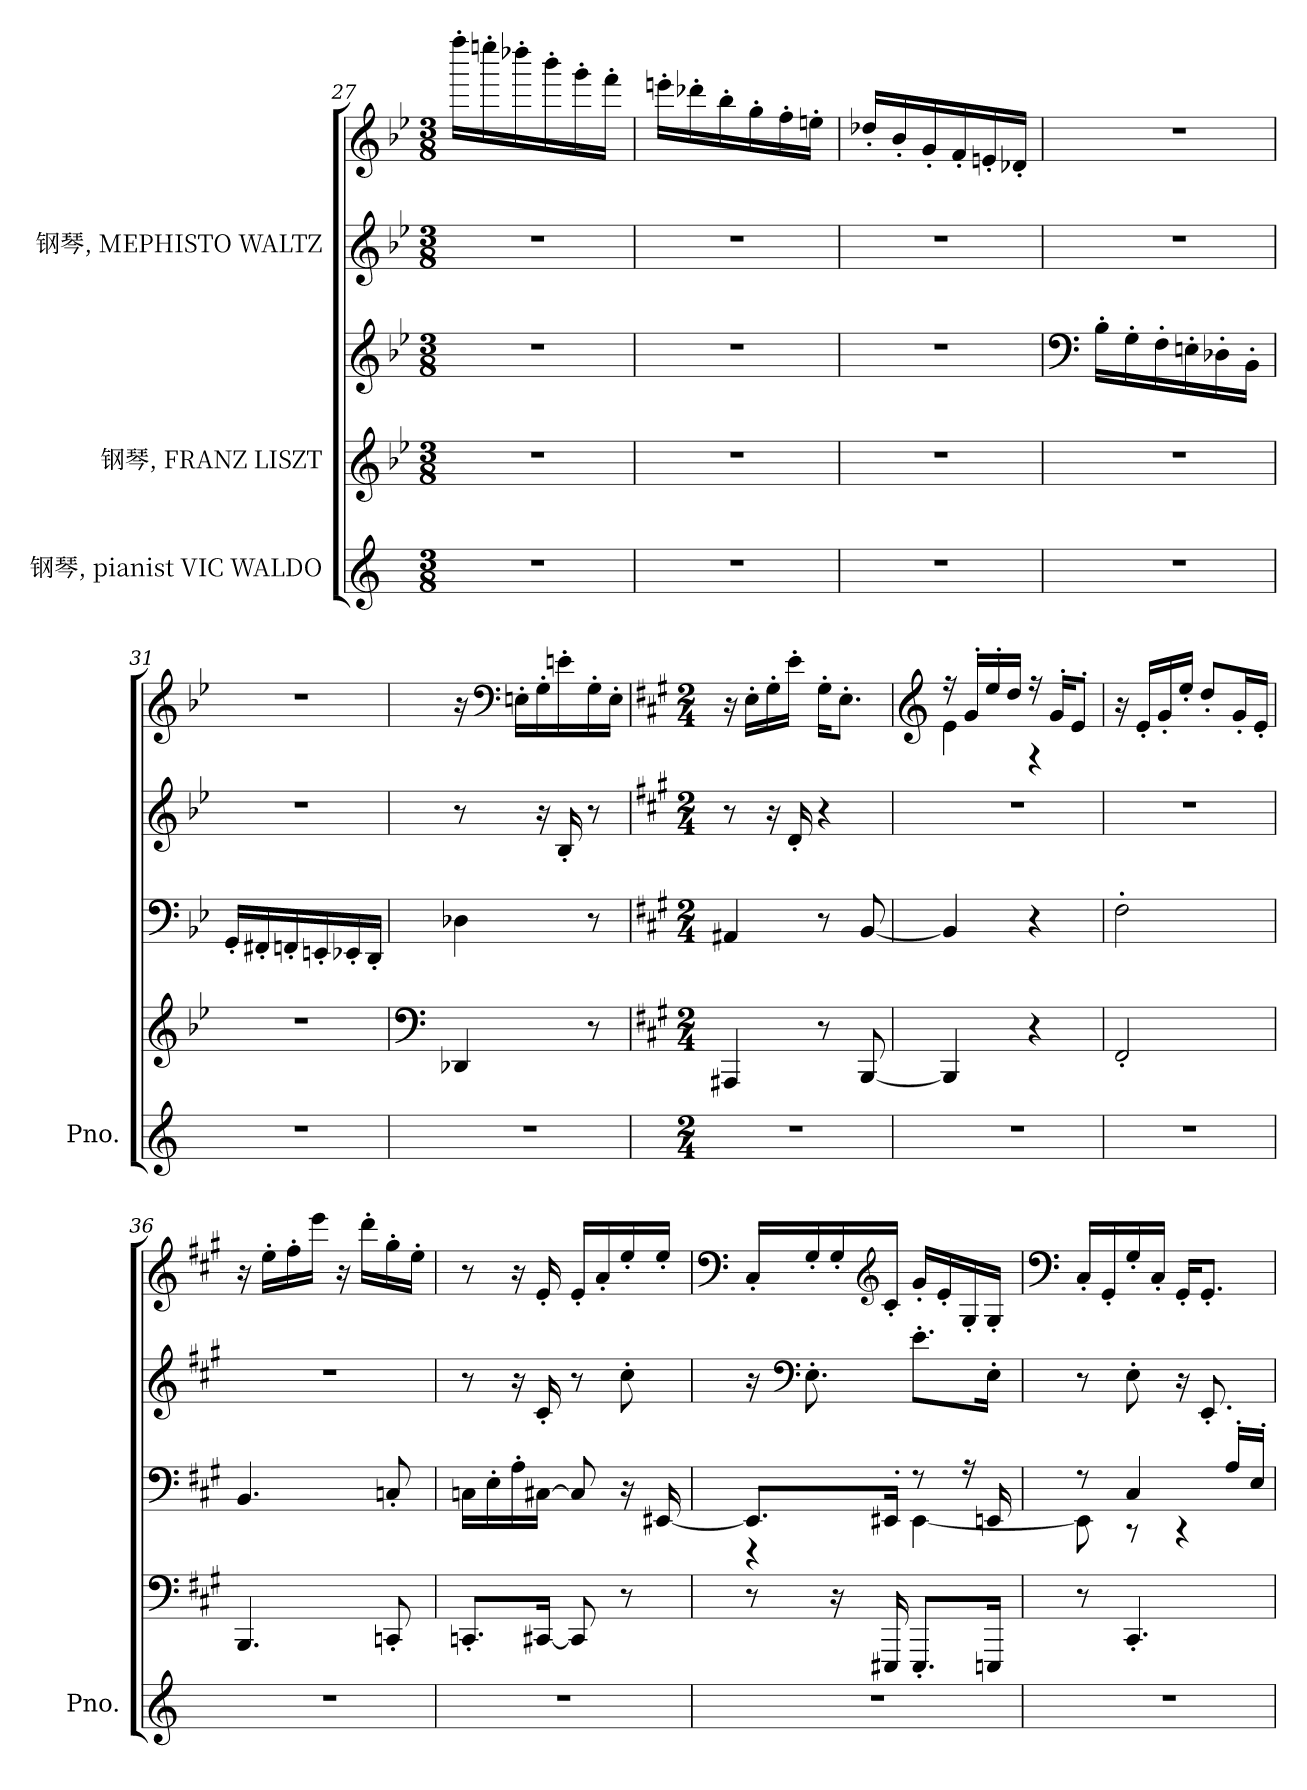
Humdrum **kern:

**kern	**kern	**kern	**kern	**kern
*part3	*part2	*part2	*part1	*part1
*staff5	*staff4	*staff3	*staff2	*staff1
*I"钢琴, pianist VIC WALDO	*I"钢琴, FRANZ LISZT	*	*I"钢琴, MEPHISTO WALTZ	*
*I'Pno.	*	*	*	*
!!LO:LB:g=z
*clefG2	*clefG2	*clefG2	*clefG2	*clefG2
*k[]	*k[b-e-]	*k[b-e-]	*k[b-e-]	*k[b-e-]
*M3/8	*M3/8	*M3/8	*M3/8	*M3/8
=27	=27	=27	=27	=27
4.r	4.r	4.r	4.r	16ffff'\LL
.	.	.	.	16eeeen'\
.	.	.	.	16dddd-X'\
.	.	.	.	16bbb-'\
.	.	.	.	16ggg'\
.	.	.	.	16fff'\JJ
=28	=28	=28	=28	=28
4.r	4.r	4.r	4.r	16eeen'\LL
.	.	.	.	16ddd-X'\
.	.	.	.	16bb-'\
.	.	.	.	16gg'\
.	.	.	.	16ff'\
.	.	.	.	16een'\JJ
=29	=29	=29	=29	=29
4.r	4.r	4.r	4.r	16dd-X'/LL
.	.	.	.	16b-'/
.	.	.	.	16g'/
.	.	.	.	16f'/
.	.	.	.	16en'/
.	.	.	.	16d-X'/JJ
=30	=30	=30	=30	=30
*	*	*clefF4	*	*
4.r	4.r	16B-'\LL	4.r	4.r
.	.	16G'\	.	.
.	.	16F'\	.	.
.	.	16En'\	.	.
.	.	16D-X'\	.	.
.	.	16BB-'\JJ	.	.
!!LO:PB:g=z
=31	=31	=31	=31	=31
4.r	4.r	16GG'/LL	4.r	4.r
.	.	16FF#X'/	.	.
.	.	16FFn'/	.	.
.	.	16EEn'/	.	.
.	.	16EE-X'/	.	.
.	.	16DD'/JJ	.	.
=32	=32	=32	=32	=32
*	*clefF4	*	*	*
4.r	4DD-X/	4D-X\	8r	16r
*	*	*	*	*clefF4
.	.	.	.	16En'\LL
.	.	.	16r	16G'\
.	.	.	16B-'/	16en'\
.	8r	8r	8r	16G'\
.	.	.	.	16E'\JJ
=33	=33	=33	=33	=33
*	*k[f#c#g#]	*k[f#c#g#]	*k[f#c#g#]	*k[f#c#g#]
*M2/4	*M2/4	*M2/4	*M2/4	*M2/4
2r	4AAA#X/	4AA#X/	8r	16r
.	.	.	.	16E'\LL
.	.	.	16r	16G#'\
.	.	.	16d'/	16e'\JJ
.	8r	8r	4r	16G#'\KL
.	.	.	.	8.E'\J
.	[8BBB/	[8BB/	.	.
!!LO:LB:g=z
=34	=34	=34	=34	=34
*	*	*	*	*clefG2
*	*	*	*	*^
2r	4BBB/]	4BB/]	2r	16r	4e\
.	.	.	.	16g#'/LL	.
.	.	.	.	16ee'/	.
.	.	.	.	16dd/JJ	.
.	4r	4r	.	16r	4r
.	.	.	.	16g#'/KL	.
.	.	.	.	8e'/J	.
*	*	*	*	*v	*v
=35	=35	=35	=35	=35
2r	2FF#'/	2F#'\	2r	16r
.	.	.	.	16e'/LL
.	.	.	.	16g#'/
.	.	.	.	16ee'/JJ
.	.	.	.	8dd'/L
.	.	.	.	16g#'/L
.	.	.	.	16e'/JJ
=36	=36	=36	=36	=36
2r	4.BBB/	4.BB/	2r	16r
.	.	.	.	16ee'\LL
.	.	.	.	16ff#'\
.	.	.	.	16eee\JJ
.	.	.	.	16r
.	.	.	.	16ddd'\LL
.	8CCn'/	8Cn'/	.	16gg#'\
.	.	.	.	16ee'\JJ
=37	=37	=37	=37	=37
2r	8.CCn'/L	16Cn\LL	8r	8r
.	.	16E'\	.	.
.	.	16A'\	16r	16r
.	[16CC#X/Jk	[16C#X\JJ	16c#'/	16e'/
.	8CC#/]	8C#/]	8r	16e'/LL
.	.	.	.	16a'/
.	8r	16r	8cc#'\	16ee'/
.	.	[16EE#X/	.	16ee'/JJ
!!LO:PB:g=z
=38	=38	=38	=38	=38
*	*	*	*	*clefF4
*	*	*^	*	*
2r	8r	8.EE#/L]	4r	16r	16C#'/LL
*	*	*	*	*clefF4	*
.	.	.	.	8.E'\	16G#'/
.	16r	.	.	.	16G#'/
*	*	*	*	*	*clefG2
.	16EEE#X/	16EE#X'/Jk	.	.	16c#'/JJ
.	8.EEE#'/L	8r	[4EE#\	8.e'\L	16g#'/LL
.	.	.	.	.	16e'/
.	.	16r	.	.	16G#'/
.	16EEEn/Jk	16EEn/	.	16E'\Jk	16G#'/JJ
=39	=39	=39	=39	=39	=39
*	*	*	*	*	*clefF4
2r	8r	8r	8EE#\]	8r	16C#'/LL
.	.	.	.	.	16GG#'/
.	4.CC#'/	4C#/	8r	8E'\	16G#'/
.	.	.	.	.	16C#'/JJ
.	.	.	4r	16r	16GG#'/KL
.	.	.	.	8.EE'/	8.GG#'/J
.	.	16A'/LL	.	.	.
.	.	16E'/JJ	.	.	.
*	*	*v	*v	*	*
=	=	=	=	=
*-	*-	*-	*-	*-
